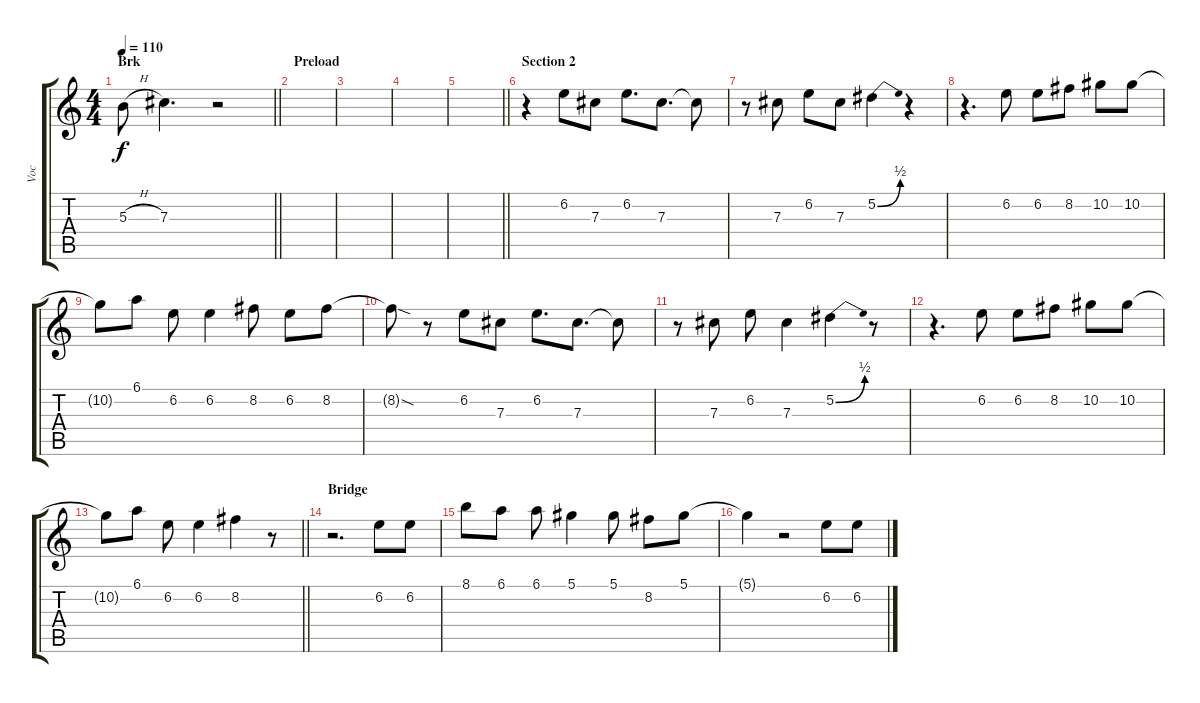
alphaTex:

\track ("Voc" "Voc") {instrument acousticguitarsteel}
\staff {score tabs}
\tuning (Eb4 Bb3 Gb3 Db3 Ab2 Eb2) {hide}
\ts (4 4)
\section ("" "Brk")
\tempo 110
\clef g2
\barLineRight lightlight
\ks c
5.3{h}.8{dy f} 7.3.4{d} r.2 |
\section ("" "Preload")
|
|
|
\barLineRight lightlight
|
\section ("" "Section 2")
r.4 6.2.8 7.3.8 6.2.8{d} 7.3.8{d} 7.3{t}.8 |
r.8 7.3.8 6.2.8 7.3.8 5.2{be (bend 0 0 60 2)}.4 r.4 |
r.4{d} 6.2.8 6.2.8 8.2.8 10.2.8 10.2.8 |
10.2{t}.8 6.1.8 6.2.8 6.2.4 8.2.8 6.2.8 8.2.8 |
8.2{sod t}.8 r.8 6.2.8 7.3.8 6.2.8{d} 7.3.8{d} 7.3{t}.8 |
r.8 7.3.8 6.2.8 7.3.4 5.2{be (bend 0 0 60 2)}.4 r.8 |
r.4{d} 6.2.8 6.2.8 8.2.8 10.2.8 10.2.8 |
\barLineRight lightlight
10.2{t}.8 6.1.8 6.2.8 6.2.4 8.2.4 r.8 |
\section ("" "Bridge")
r.2{d} 6.2.8 6.2.8 |
8.1.8 6.1.8 6.1.8 5.1.4 5.1.8 8.2.8 5.1.8 |
5.1{t}.4 r.2 6.2.8 6.2.8
